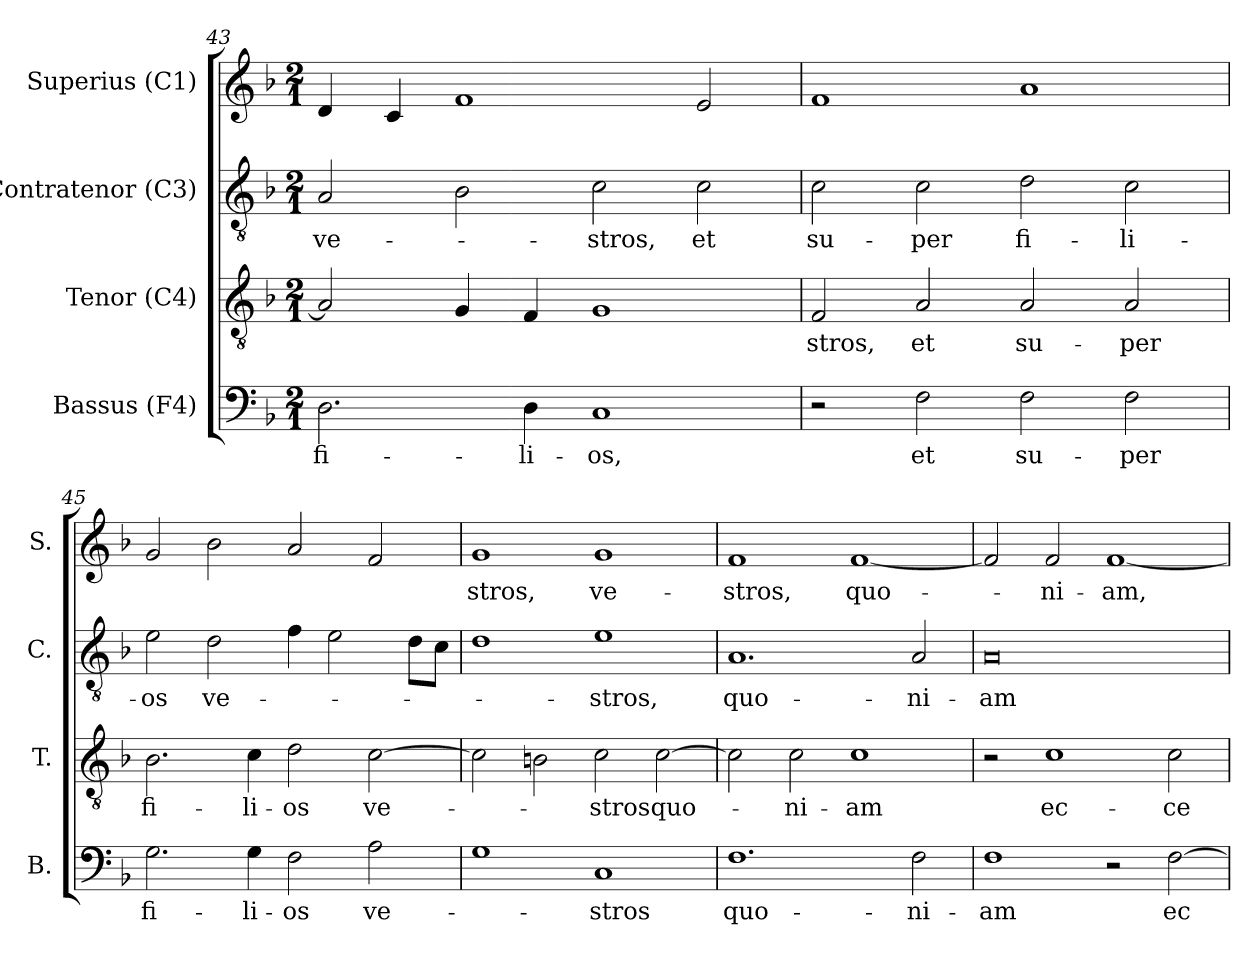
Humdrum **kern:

**kern	**text	**kern	**text	**kern	**text	**kern	**text
*part4	*part4	*part3	*part3	*part2	*part2	*part1	*part1
*staff4	*staff4	*staff3	*staff3	*staff2	*staff2	*staff1	*staff1
*I"Bassus (F4)	*	*I"Tenor (C4)	*	*I"Contratenor (C3)	*	*I"Superius (C1)	*
*I'B.	*	*I'T.	*	*I'C.	*	*I'S.	*
*clefF4	*	*clefGv2	*	*clefGv2	*	*clefG2	*
*	*	*ITrd7c12	*	*ITrd7c12	*	*	*
*k[b-]	*	*k[b-]	*	*k[b-]	*	*k[b-]	*
*F:	*	*F:	*	*F:	*	*F:	*
*M2/1	*	*M2/1	*	*M2/1	*	*M2/1	*
=43	=43	=43	=43	=43	=43	=43	=43
!	!LO:LY:b:color=#000000	!	!	!	!	!	!
!	!	!	!	!	!LO:LY:b:color=#000000	!	!
2.Di\	fi-	2AAi/]	.	2AAi/	ve-	4di/	.
.	.	.	.	.	.	4ci/	.
.	.	4GGi/	.	2BB-i\	.	1fi	.
!	!LO:LY:b:color=#000000	!	!	!	!	!	!
4Di\	-li-	4FFi/	.	.	.	.	.
!	!LO:LY:b:color=#000000	!	!	!	!	!	!
!	!	!	!	!	!LO:LY:b:color=#000000	!	!
1Ci	-os,	1GGi	.	2Ci\	-stros,	.	.
!	!	!	!	!	!LO:LY:b:color=#000000	!	!
.	.	.	.	2Ci\	et	2ei/	.
=44	=44	=44	=44	=44	=44	=44	=44
!	!	!	!LO:LY:b:color=#000000	!	!	!	!
!	!	!	!	!	!LO:LY:b:color=#000000	!	!
2r	.	2FFi/	-stros,	2Ci\	su-	1fi	.
!	!LO:LY:b:color=#000000	!	!	!	!	!	!
!	!	!	!LO:LY:b:color=#000000	!	!	!	!
!	!	!	!	!	!LO:LY:b:color=#000000	!	!
2Fi\	et	2AAi/	et	2Ci\	-per	.	.
!	!LO:LY:b:color=#000000	!	!	!	!	!	!
!	!	!	!LO:LY:b:color=#000000	!	!	!	!
!	!	!	!	!	!LO:LY:b:color=#000000	!	!
2Fi\	su-	2AAi/	su-	2Di\	fi-	1ai	.
!	!LO:LY:b:color=#000000	!	!	!	!	!	!
!	!	!	!LO:LY:b:color=#000000	!	!	!	!
!	!	!	!	!	!LO:LY:b:color=#000000	!	!
2Fi\	-per	2AAi/	-per	2Ci\	-li-	.	.
!!LO:LB:g=z
=45	=45	=45	=45	=45	=45	=45	=45
!	!LO:LY:b:color=#000000	!	!	!	!	!	!
!	!	!	!LO:LY:b:color=#000000	!	!	!	!
!	!	!	!	!	!LO:LY:b:color=#000000	!	!
2.Gi\	fi-	2.BB-i\	fi-	2Ei\	-os	2gi/	.
!	!	!	!	!	!LO:LY:b:color=#000000	!	!
.	.	.	.	2Di\	ve-	2b-i\	.
!	!LO:LY:b:color=#000000	!	!	!	!	!	!
!	!	!	!LO:LY:b:color=#000000	!	!	!	!
4Gi\	-li-	4Ci\	-li-	.	.	.	.
!	!LO:LY:b:color=#000000	!	!	!	!	!	!
!	!	!	!LO:LY:b:color=#000000	!	!	!	!
2Fi\	-os	2Di\	-os	4Fi\	.	2ai/	.
.	.	.	.	2Ei\	.	.	.
!	!LO:LY:b:color=#000000	!	!	!	!	!	!
!	!	!	!LO:LY:b:color=#000000	!	!	!	!
2Ai\	ve-	[2Ci\	ve-	.	.	2fi/	.
.	.	.	.	8Di\L	.	.	.
.	.	.	.	8Ci\J	.	.	.
=46	=46	=46	=46	=46	=46	=46	=46
!	!	!	!	!	!	!	!LO:LY:b:color=#000000
1Gi	.	2Ci\]	.	1Di	.	1gi	-stros,
.	.	2BBi\	.	.	.	.	.
!	!LO:LY:b:color=#000000	!	!	!	!	!	!
!	!	!	!LO:LY:b:color=#000000	!	!	!	!
!	!	!	!	!	!LO:LY:b:color=#000000	!	!
!	!	!	!	!	!	!	!LO:LY:b:color=#000000
1Ci	-stros	2Ci\	-stros	1Ei	-stros,	1gi	ve-
!	!	!	!LO:LY:b:color=#000000	!	!	!	!
.	.	[2Ci\	quo-	.	.	.	.
=47	=47	=47	=47	=47	=47	=47	=47
!	!LO:LY:b:color=#000000	!	!	!	!	!	!
!	!	!	!	!	!LO:LY:b:color=#000000	!	!
!	!	!	!	!	!	!	!LO:LY:b:color=#000000
1.Fi	quo-	2Ci\]	.	1.AAi	quo-	1fi	-stros,
!	!	!	!LO:LY:b:color=#000000	!	!	!	!
.	.	2Ci\	-ni-	.	.	.	.
!	!	!	!LO:LY:b:color=#000000	!	!	!	!
!	!	!	!	!	!	!	!LO:LY:b:color=#000000
.	.	1Ci	-am	.	.	[1fi	quo-
!	!LO:LY:b:color=#000000	!	!	!	!	!	!
!	!	!	!	!	!LO:LY:b:color=#000000	!	!
2Fi\	-ni-	.	.	2AAi/	-ni-	.	.
=48	=48	=48	=48	=48	=48	=48	=48
!	!LO:LY:b:color=#000000	!	!	!	!	!	!
!	!	!	!	!	!LO:LY:b:color=#000000	!	!
1Fi	-am	2r	.	0AAi	-am	2fi/]	.
!	!	!	!LO:LY:b:color=#000000	!	!	!	!
!	!	!	!	!	!	!	!LO:LY:b:color=#000000
.	.	1Ci	ec-	.	.	2fi/	-ni-
!	!	!	!	!	!	!	!LO:LY:b:color=#000000
2r	.	.	.	.	.	[1fi	-am,
!	!LO:LY:b:color=#000000	!	!	!	!	!	!
!	!	!	!LO:LY:b:color=#000000	!	!	!	!
[2Fi\	ec-	2Ci\	-ce	.	.	.	.
=	=	=	=	=	=	=	=
*-	*-	*-	*-	*-	*-	*-	*-
